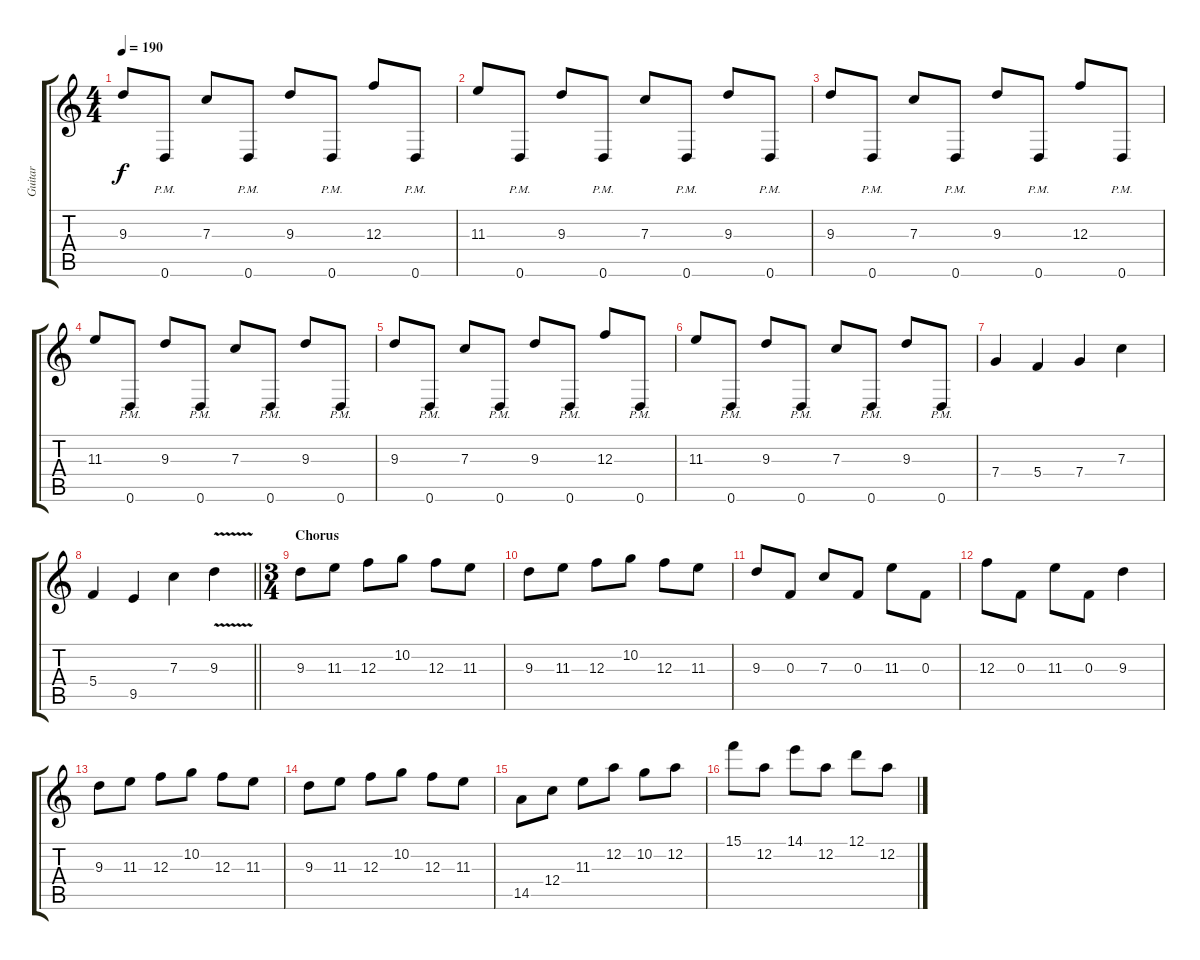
\track ("Guitar" "Guitar") {instrument distortionguitar}
\staff {score tabs}
\tuning (D4 A3 F3 C3 G2 D2) {hide}
\ts (4 4)
\tempo 190
\clef g2
\ks c
9.3.8{dy f} 0.6{pm}.8 7.3.8 0.6{pm}.8 9.3.8 0.6{pm}.8 12.3.8 0.6{pm}.8 |
11.3.8 0.6{pm}.8 9.3.8 0.6{pm}.8 7.3.8 0.6{pm}.8 9.3.8 0.6{pm}.8 |
9.3.8 0.6{pm}.8 7.3.8 0.6{pm}.8 9.3.8 0.6{pm}.8 12.3.8 0.6{pm}.8 |
11.3.8 0.6{pm}.8 9.3.8 0.6{pm}.8 7.3.8 0.6{pm}.8 9.3.8 0.6{pm}.8 |
9.3.8 0.6{pm}.8 7.3.8 0.6{pm}.8 9.3.8 0.6{pm}.8 12.3.8 0.6{pm}.8 |
11.3.8 0.6{pm}.8 9.3.8 0.6{pm}.8 7.3.8 0.6{pm}.8 9.3.8 0.6{pm}.8 |
7.4.4 5.4.4 7.4.4 7.3.4 |
\barLineRight lightlight
5.4.4 9.5.4 7.3.4 9.3{v}.4 |
\ts (3 4)
\section ("" "Chorus")
9.3.8{balance 8} 11.3.8 12.3.8 10.2.8 12.3.8 11.3.8 |
9.3.8 11.3.8 12.3.8 10.2.8 12.3.8 11.3.8 |
9.3.8 0.3.8 7.3.8 0.3.8 11.3.8 0.3.8 |
12.3.8 0.3.8 11.3.8 0.3.8 9.3.4 |
9.3.8 11.3.8 12.3.8 10.2.8 12.3.8 11.3.8 |
9.3.8 11.3.8 12.3.8 10.2.8 12.3.8 11.3.8 |
14.5.8 12.4.8 11.3.8 12.2.8 10.2.8 12.2.8 |
15.1.8 12.2.8 14.1.8 12.2.8 12.1.8 12.2.8
